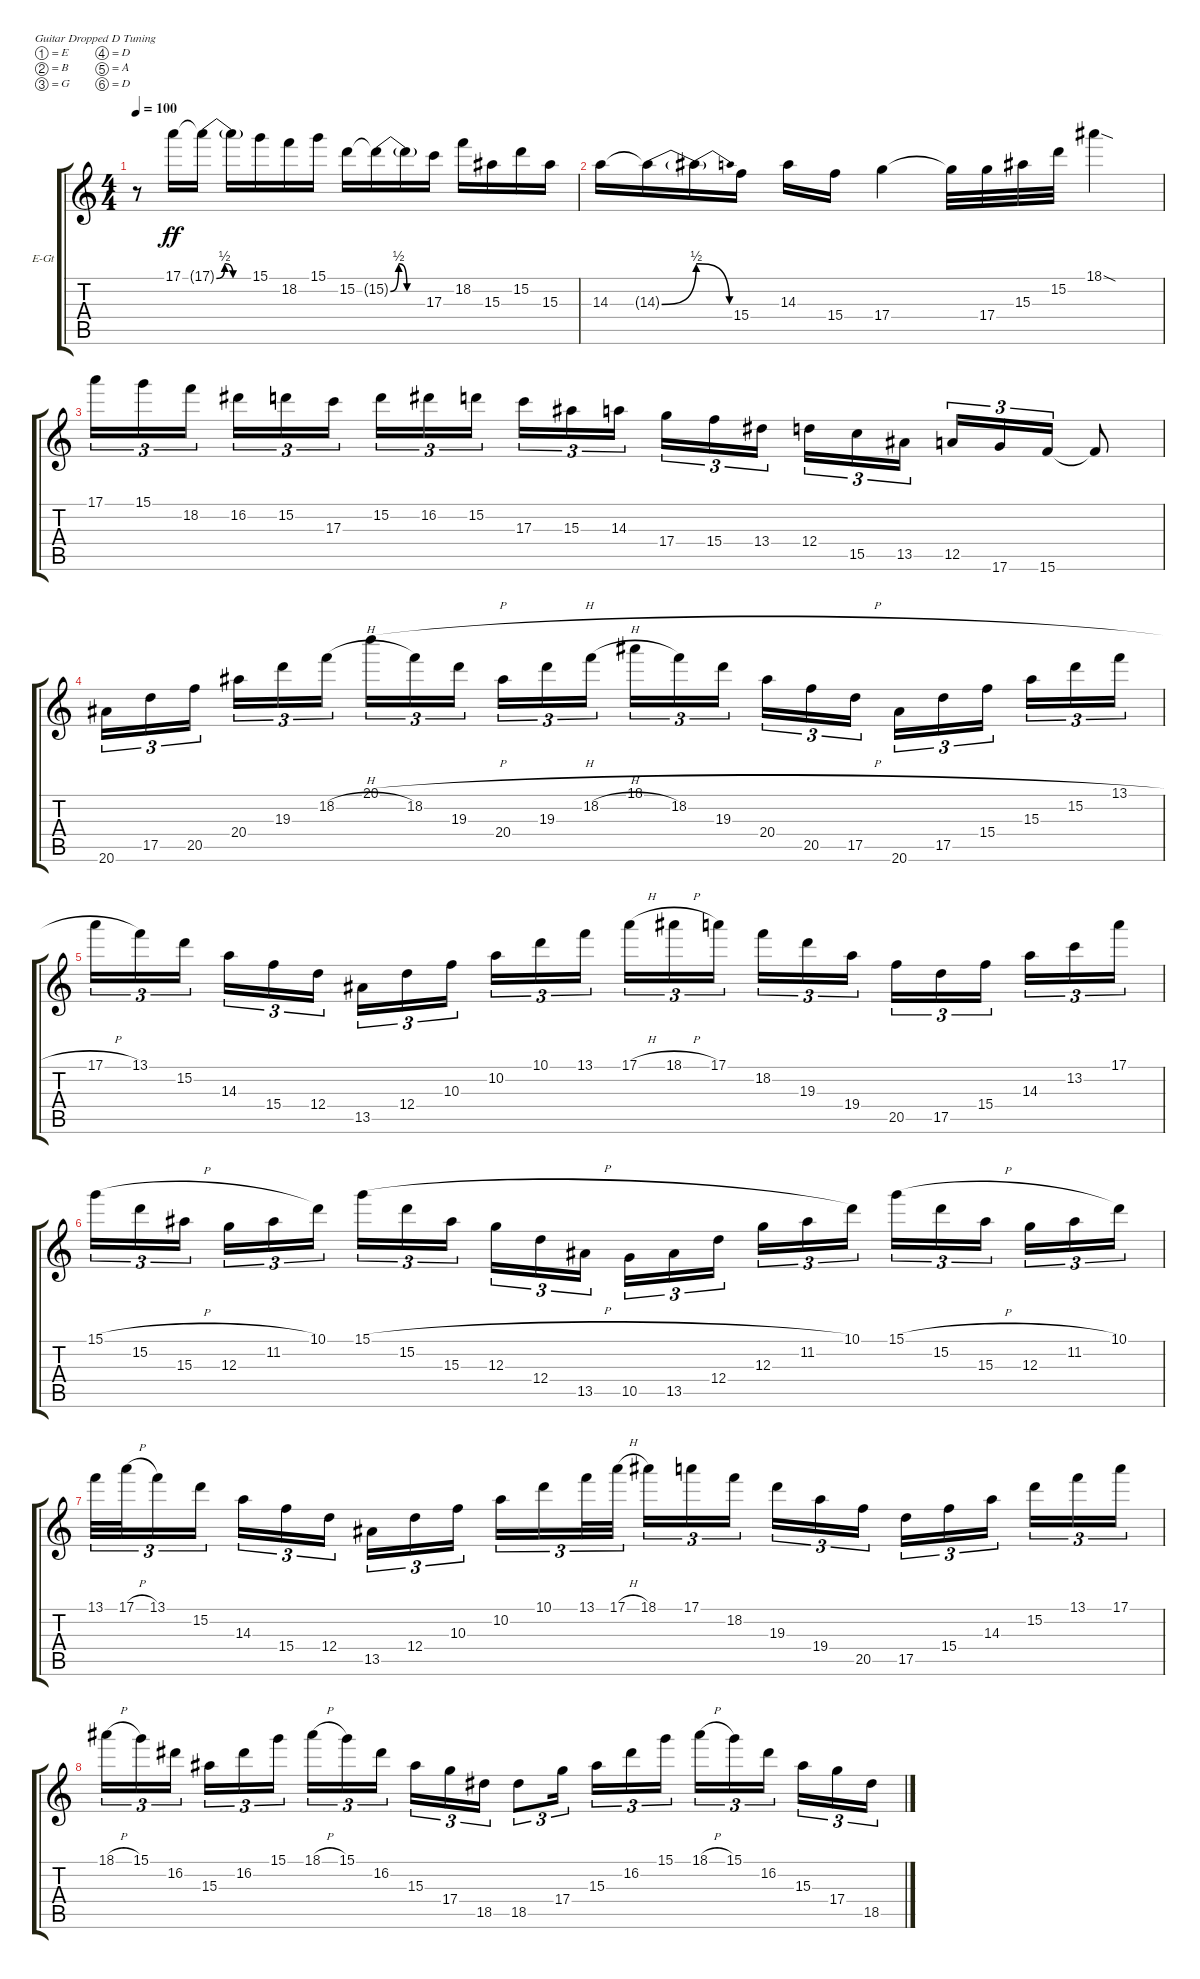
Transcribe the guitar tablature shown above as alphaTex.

\bracketExtendMode groupsimilarinstruments
\firstSystemTrackNameOrientation horizontal
\otherSystemsTrackNameOrientation horizontal
\track ("Paul" "E-Gt") {instrument distortionguitar}
\staff {score tabs}
\tuning (E4 B3 G3 D3 A2 D2)
\ts (4 4)
\tempo 100
\clef g2
\ks c
r.8{dy f} 17.1.16{dy ff} 17.1{be (bendrelease 0 0 30 2 30 2 60 0) t}.16 17.1{be (hold 0 0 60 0) t}.16 15.1.16 18.2.16 15.1.16 15.2.16 15.2{be (bendrelease 0 0 30 2 30 2 60 0) t}.16 15.2{be (hold 0 0 60 0) t}.16 17.3.16 18.2.16 15.3.16 15.2.16 15.3.16 |
14.3.16 14.3{be (bend 0 0 60 2) t}.16 14.3{be (release 0 2 60 0) t}.16 15.4.16 14.3.16 15.4.16 17.4.4 17.4{t}.32 17.4.32 15.3.32 15.2.32 18.1{sod}.4 |
17.1.16{tu (3 2)} 15.1.16{tu (3 2)} 18.2.16{tu (3 2)} 16.2.16{tu (3 2)} 15.2.16{tu (3 2)} 17.3.16{tu (3 2)} 15.2.16{tu (3 2)} 16.2.16{tu (3 2)} 15.2.16{tu (3 2)} 17.3.16{tu (3 2)} 15.3.16{tu (3 2)} 14.3.16{tu (3 2)} 17.4.16{tu (3 2)} 15.4.16{tu (3 2)} 13.4.16{tu (3 2)} 12.4.16{tu (3 2)} 15.5.16{tu (3 2)} 13.5.16{tu (3 2)} 12.5.16{tu (3 2)} 17.6.16{tu (3 2)} 15.6.16{tu (3 2)} 15.6{t}.8 |
20.6.16{tu (3 2)} 17.5.16{tu (3 2)} 20.5.16{tu (3 2)} 20.4.16{tu (3 2)} 19.3.16{tu (3 2)} 18.2{h}.16{tu (3 2)} 20.1{h}.16{tu (3 2)} 18.2.16{tu (3 2)} 19.3.16{tu (3 2)} 20.4.16{tu (3 2)} 19.3.16{tu (3 2)} 18.2{h}.16{tu (3 2)} 18.1{h}.16{tu (3 2)} 18.2.16{tu (3 2)} 19.3.16{tu (3 2)} 20.4.16{tu (3 2)} 20.5.16{tu (3 2)} 17.5.16{tu (3 2)} 20.6.16{tu (3 2)} 17.5.16{tu (3 2)} 15.4.16{tu (3 2)} 15.3.16{tu (3 2)} 15.2.16{tu (3 2)} 13.1{h}.16{tu (3 2)} |
17.1{h}.16{tu (3 2)} 13.1.16{tu (3 2)} 15.2.16{tu (3 2)} 14.3.16{tu (3 2)} 15.4.16{tu (3 2)} 12.4.16{tu (3 2)} 13.5.16{tu (3 2)} 12.4.16{tu (3 2)} 10.3.16{tu (3 2)} 10.2.16{tu (3 2)} 10.1.16{tu (3 2)} 13.1.16{tu (3 2)} 17.1{h}.16{tu (3 2)} 18.1{h}.16{tu (3 2)} 17.1.16{tu (3 2)} 18.2.16{tu (3 2)} 19.3.16{tu (3 2)} 19.4.16{tu (3 2)} 20.5.16{tu (3 2)} 17.5.16{tu (3 2)} 15.4.16{tu (3 2)} 14.3.16{tu (3 2)} 13.2.16{tu (3 2)} 17.1.16{tu (3 2)} |
15.1{h}.16{tu (3 2)} 15.2.16{tu (3 2)} 15.3.16{tu (3 2)} 12.3.16{tu (3 2)} 11.2.16{tu (3 2)} 10.1.16{tu (3 2)} 15.1{h}.16{tu (3 2)} 15.2.16{tu (3 2)} 15.3.16{tu (3 2)} 12.3.16{tu (3 2)} 12.4.16{tu (3 2)} 13.5.16{tu (3 2)} 10.5.16{tu (3 2)} 13.5.16{tu (3 2)} 12.4.16{tu (3 2)} 12.3.16{tu (3 2)} 11.2.16{tu (3 2)} 10.1.16{tu (3 2)} 15.1{h}.16{tu (3 2)} 15.2.16{tu (3 2)} 15.3.16{tu (3 2)} 12.3.16{tu (3 2)} 11.2.16{tu (3 2)} 10.1.16{tu (3 2)} |
13.1.32{tu (3 2)} 17.1{h}.32{tu (3 2)} 13.1.16{tu (3 2)} 15.2.16{tu (3 2)} 14.3.16{tu (3 2)} 15.4.16{tu (3 2)} 12.4.16{tu (3 2)} 13.5.16{tu (3 2)} 12.4.16{tu (3 2)} 10.3.16{tu (3 2)} 10.2.16{tu (3 2)} 10.1.16{tu (3 2)} 13.1.32{tu (3 2)} 17.1{h}.32{tu (3 2)} 18.1.16{tu (3 2)} 17.1.16{tu (3 2)} 18.2.16{tu (3 2)} 19.3.16{tu (3 2)} 19.4.16{tu (3 2)} 20.5.16{tu (3 2)} 17.5.16{tu (3 2)} 15.4.16{tu (3 2)} 14.3.16{tu (3 2)} 15.2.16{tu (3 2)} 13.1.16{tu (3 2)} 17.1.16{tu (3 2)} |
18.1{h}.16{tu (3 2)} 15.1.16{tu (3 2)} 16.2.16{tu (3 2)} 15.3.16{tu (3 2)} 16.2.16{tu (3 2)} 15.1.16{tu (3 2)} 18.1{h}.16{tu (3 2)} 15.1.16{tu (3 2)} 16.2.16{tu (3 2)} 15.3.16{tu (3 2)} 17.4.16{tu (3 2)} 18.5.16{tu (3 2)} 18.5.8{tu (3 2)} 17.4.16{tu (3 2)} 15.3.16{tu (3 2)} 16.2.16{tu (3 2)} 15.1.16{tu (3 2)} 18.1{h}.16{tu (3 2)} 15.1.16{tu (3 2)} 16.2.16{tu (3 2)} 15.3.16{tu (3 2)} 17.4.16{tu (3 2)} 18.5.16{tu (3 2)}
